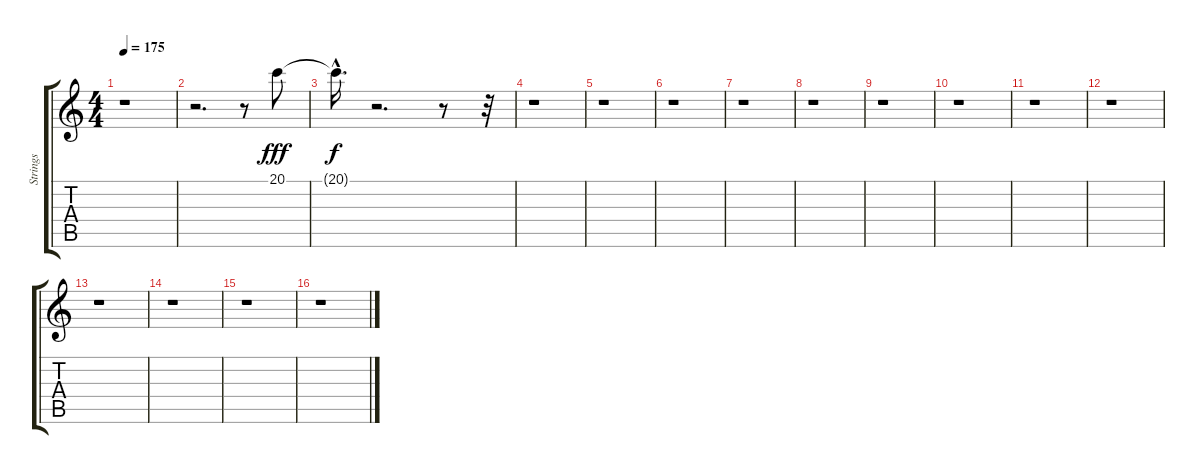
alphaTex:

\track ("Strings" "Strings") {instrument stringensemble1}
\staff {score tabs}
\tuning (E4 B3 G3 D3 A2 E2) {hide}
\ts (4 4)
\tempo 175
\clef g2
\ks c
r.1{dy f} |
r.2{d} r.8 20.1.8{dy fff} |
20.1{hac t}.16{d dy f} r.2{d} r.8 r.32 |
r.1 |
r.1 |
r.1 |
r.1 |
r.1 |
r.1 |
r.1 |
r.1 |
r.1 |
r.1 |
r.1 |
r.1 |
r.1
